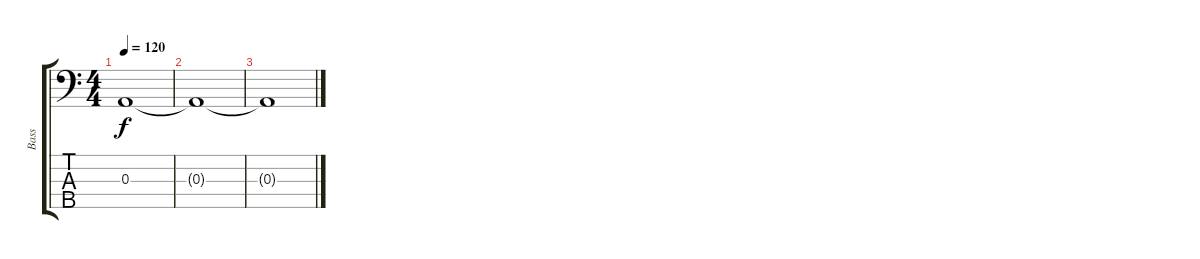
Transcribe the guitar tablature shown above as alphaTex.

\track ("Bass" "Bass") {instrument electricbassfinger}
\staff {score tabs}
\tuning (G2 D2 A1 E1 B0) {hide}
\ts (4 4)
\tempo 120
\clef f4
\ks c
0.3.1{dy f} |
0.3{t}.1 |
0.3{t}.1
